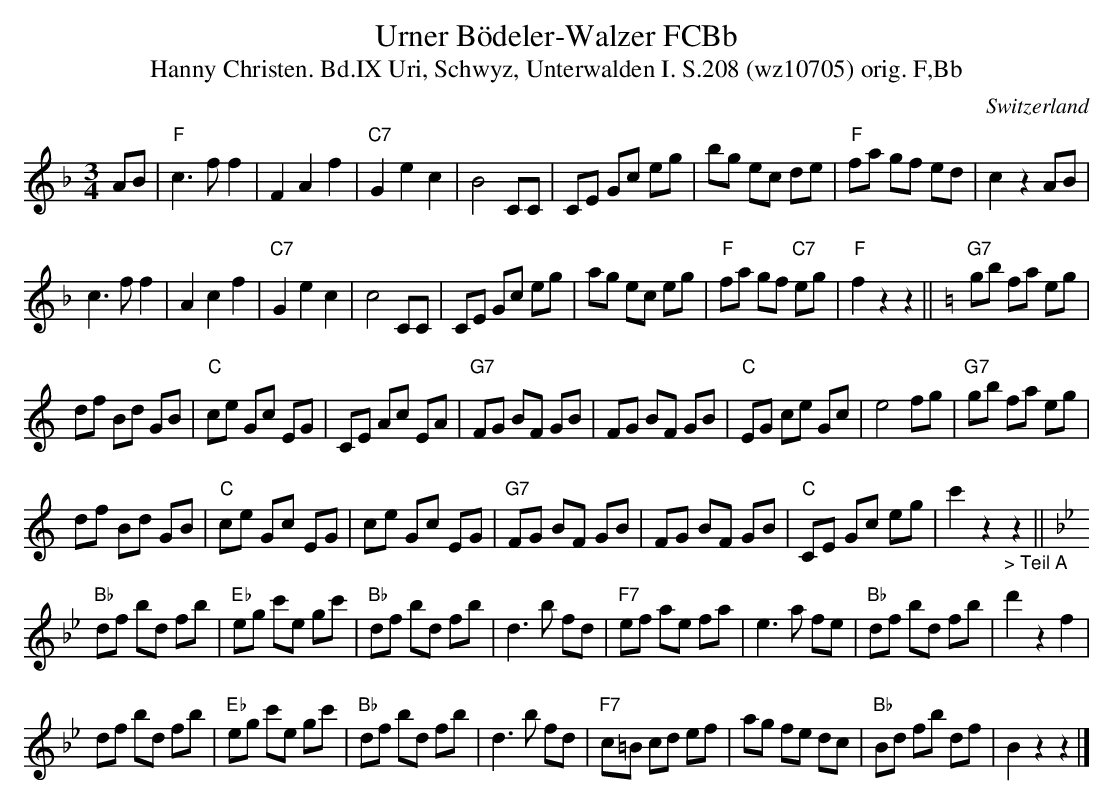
X:1
T: Urner B\"odeler-Walzer FCBb
T:Hanny Christen. Bd.IX Uri, Schwyz, Unterwalden I. S.208 (wz10705) orig. F,Bb
M:3/4
L:1/8
O:Switzerland
K:F major
AB | "F"c3ff2 | F2A2f2 | "C7"G2e2c2 | B4 CC | CE Gc eg | bg ec de | "F"fa gf ed | c2z2AB |
c3ff2 | A2c2f2 | "C7"G2e2c2 | c4 CC | CE Gc eg | ag ec eg | "F"fa gf "C7"eg |  "F"f2z2z2 || [K:C] "G7"gb fa eg |
df Bd GB | "C"ce Gc EG | CE Ac EA | "G7"FG BF GB | FG BF GB | "C"EG ce Gc | e4 fg | "G7"gb fa eg |
df Bd GB | "C"ce Gc EG | ce Gc EG | "G7"FG BF GB | FG BF GB | "C"CE Gc eg | c'2z2"_> Teil A"z2 || [K:Bb]
"Bb"df bd fb | "Eb"eg c'e gc' | "Bb"df bd fb | d3b fd | "F7"ef ae fa | e3a fe | "Bb"df bd fb | d'2 z2f2 |
df bd fb | "Eb"eg c'e gc' | "Bb"df bd fb | d3b fd | "F7"c=B cd ef | ag fe dc | "Bb"Bd fb df | B2z2z2 |]
